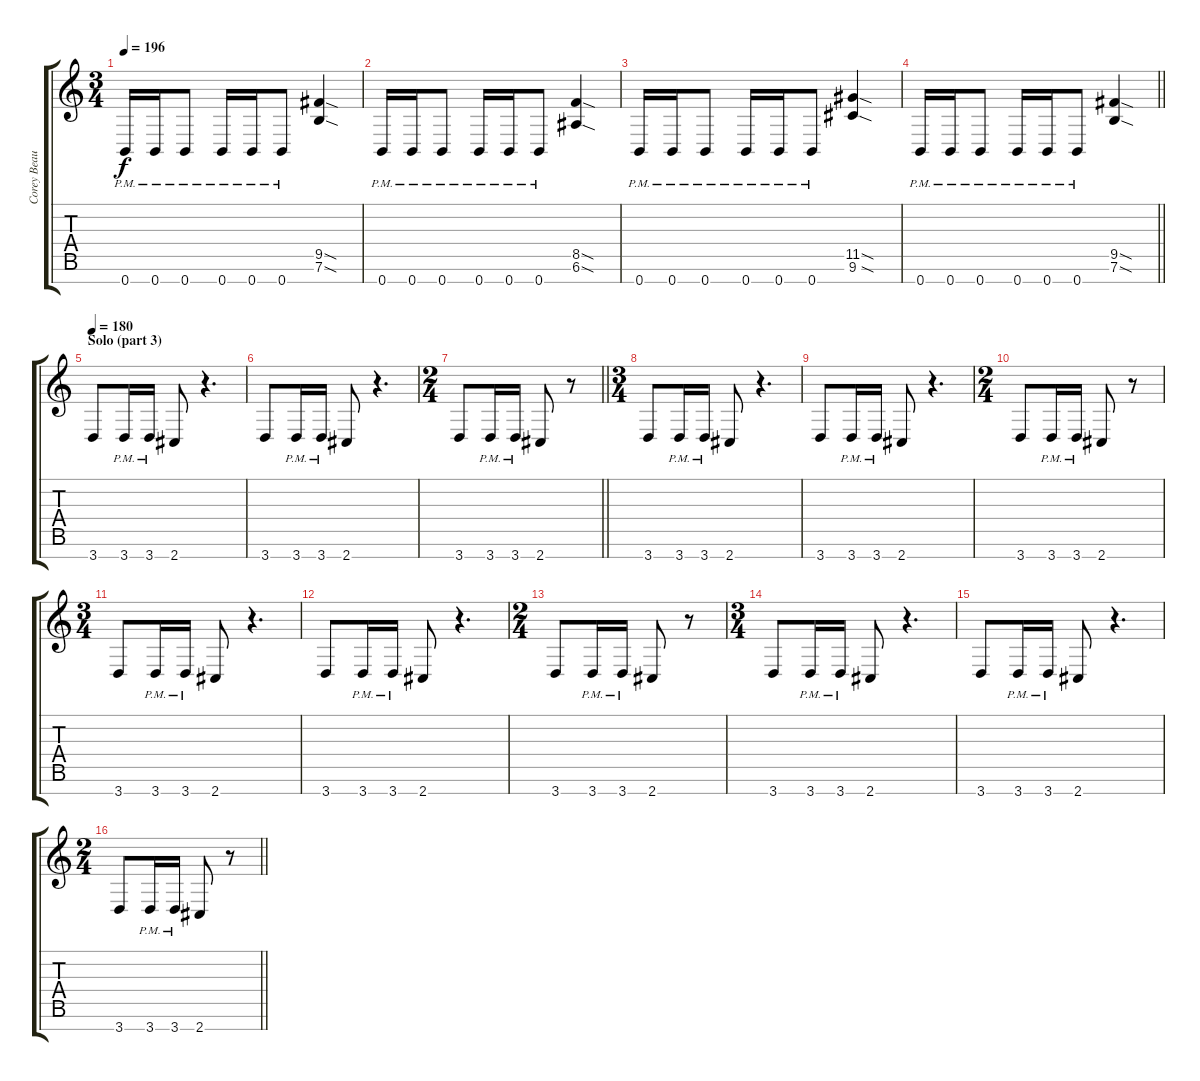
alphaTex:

\track ("Corey Beaulieu" "Corey Beau") {instrument distortionguitar}
\staff {score tabs}
\tuning (E4 B3 G3 D3 A2 E2 B1) {hide}
\ts (3 4)
\tempo 196
\clef g2
\ks c
0.7{pm}.16{dy f} 0.7{pm}.16 0.7{pm}.8 0.7{pm}.16 0.7{pm}.16 0.7{pm}.8 (9.5{sod} 7.6{sod}).4 |
0.7{pm}.16 0.7{pm}.16 0.7{pm}.8 0.7{pm}.16 0.7{pm}.16 0.7{pm}.8 (8.5{sod} 6.6{sod}).4 |
0.7{pm}.16 0.7{pm}.16 0.7{pm}.8 0.7{pm}.16 0.7{pm}.16 0.7{pm}.8 (11.5{sod} 9.6{sod}).4 |
\barLineRight lightlight
0.7{pm}.16 0.7{pm}.16 0.7{pm}.8 0.7{pm}.16 0.7{pm}.16 0.7{pm}.8 (9.5{sod} 7.6{sod}).4 |
\section ("" "Solo (part 3)")
\tempo 180
3.7.8 3.7{pm}.16 3.7{pm}.16 2.7.8 r.4{d} |
3.7.8 3.7{pm}.16 3.7{pm}.16 2.7.8 r.4{d} |
\ts (2 4)
\barLineRight lightlight
3.7.8 3.7{pm}.16 3.7{pm}.16 2.7.8 r.8 |
\ts (3 4)
\section ("" "")
3.7.8 3.7{pm}.16 3.7{pm}.16 2.7.8 r.4{d} |
3.7.8 3.7{pm}.16 3.7{pm}.16 2.7.8 r.4{d} |
\ts (2 4)
3.7.8 3.7{pm}.16 3.7{pm}.16 2.7.8 r.8 |
\ts (3 4)
3.7.8 3.7{pm}.16 3.7{pm}.16 2.7.8 r.4{d} |
3.7.8 3.7{pm}.16 3.7{pm}.16 2.7.8 r.4{d} |
\ts (2 4)
3.7.8 3.7{pm}.16 3.7{pm}.16 2.7.8 r.8 |
\ts (3 4)
3.7.8 3.7{pm}.16 3.7{pm}.16 2.7.8 r.4{d} |
3.7.8 3.7{pm}.16 3.7{pm}.16 2.7.8 r.4{d} |
\ts (2 4)
\barLineRight lightlight
3.7.8 3.7{pm}.16 3.7{pm}.16 2.7.8 r.8
